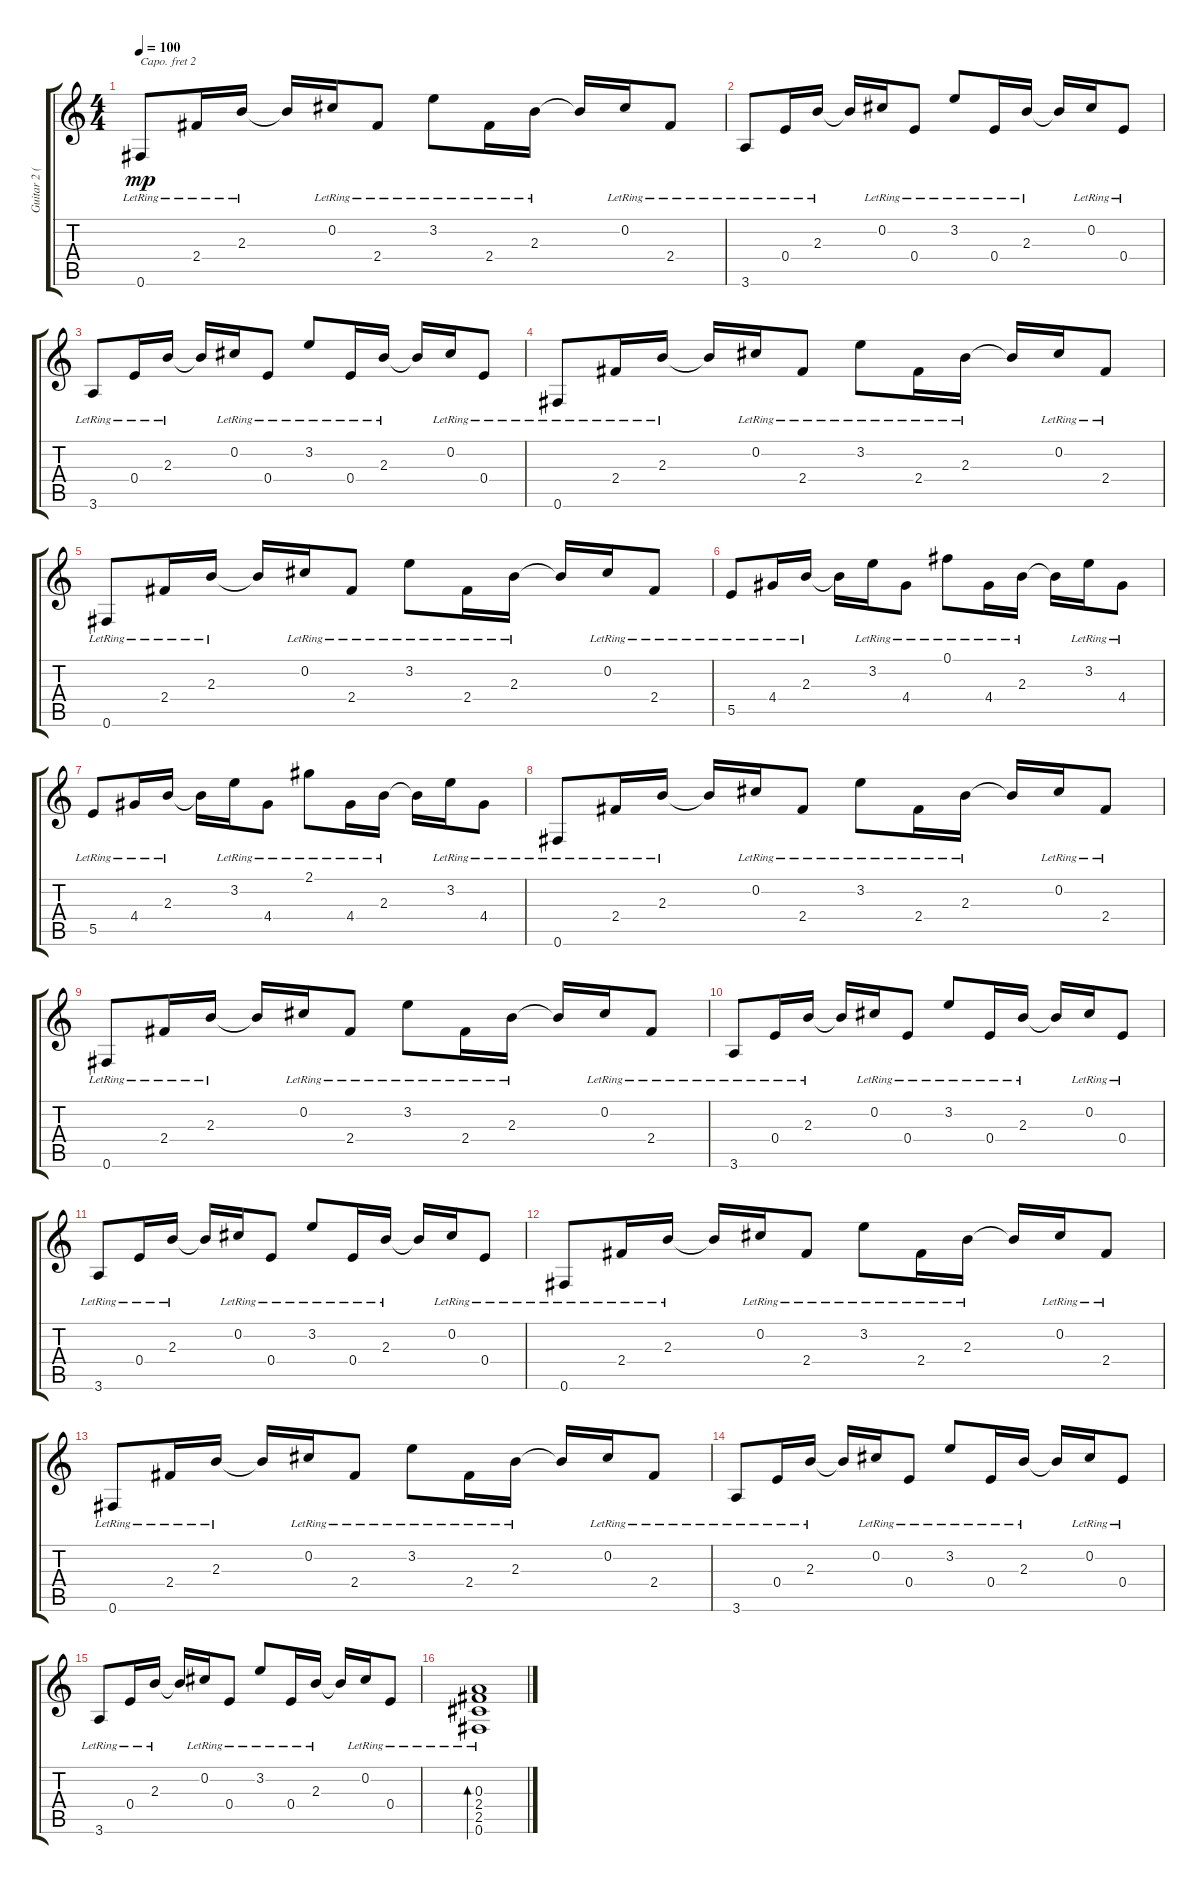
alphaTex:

\track ("Guitar 2 (capo 2nd)" "Guitar 2 (") {instrument acousticguitarsteel}
\staff {score tabs}
\capo 2
\tuning (E4 B3 G3 D3 A2 E2) {hide}
\ts (4 4)
\tempo 100
\clef g2
\ks c
0.6{lr}.8{dy mp} 2.4{lr}.16 2.3{lr}.16 2.3{t}.16 0.2{lr}.16 2.4{lr}.8 3.2{lr}.8 2.4{lr}.16 2.3{lr}.16 2.3{t}.16 0.2{lr}.16 2.4{lr}.8 |
3.6{lr}.8 0.4{lr}.16 2.3{lr}.16 2.3{t}.16 0.2{lr}.16 0.4{lr}.8 3.2{lr}.8 0.4{lr}.16 2.3{lr}.16 2.3{t}.16 0.2{lr}.16 0.4{lr}.8 |
3.6{lr}.8 0.4{lr}.16 2.3{lr}.16 2.3{t}.16 0.2{lr}.16 0.4{lr}.8 3.2{lr}.8 0.4{lr}.16 2.3{lr}.16 2.3{t}.16 0.2{lr}.16 0.4{lr}.8 |
0.6{lr}.8 2.4{lr}.16 2.3{lr}.16 2.3{t}.16 0.2{lr}.16 2.4{lr}.8 3.2{lr}.8 2.4{lr}.16 2.3{lr}.16 2.3{t}.16 0.2{lr}.16 2.4{lr}.8 |
0.6{lr}.8 2.4{lr}.16 2.3{lr}.16 2.3{t}.16 0.2{lr}.16 2.4{lr}.8 3.2{lr}.8 2.4{lr}.16 2.3{lr}.16 2.3{t}.16 0.2{lr}.16 2.4{lr}.8 |
5.5{lr}.8 4.4{lr}.16 2.3{lr}.16 2.3{t}.16 3.2{lr}.16 4.4{lr}.8 0.1{lr}.8 4.4{lr}.16 2.3{lr}.16 2.3{t}.16 3.2{lr}.16 4.4{lr}.8 |
5.5{lr}.8 4.4{lr}.16 2.3{lr}.16 2.3{t}.16 3.2{lr}.16 4.4{lr}.8 2.1{lr}.8 4.4{lr}.16 2.3{lr}.16 2.3{t}.16 3.2{lr}.16 4.4{lr}.8 |
0.6{lr}.8 2.4{lr}.16 2.3{lr}.16 2.3{t}.16 0.2{lr}.16 2.4{lr}.8 3.2{lr}.8 2.4{lr}.16 2.3{lr}.16 2.3{t}.16 0.2{lr}.16 2.4{lr}.8 |
0.6{lr}.8 2.4{lr}.16 2.3{lr}.16 2.3{t}.16 0.2{lr}.16 2.4{lr}.8 3.2{lr}.8 2.4{lr}.16 2.3{lr}.16 2.3{t}.16 0.2{lr}.16 2.4{lr}.8 |
3.6{lr}.8 0.4{lr}.16 2.3{lr}.16 2.3{t}.16 0.2{lr}.16 0.4{lr}.8 3.2{lr}.8 0.4{lr}.16 2.3{lr}.16 2.3{t}.16 0.2{lr}.16 0.4{lr}.8 |
3.6{lr}.8 0.4{lr}.16 2.3{lr}.16 2.3{t}.16 0.2{lr}.16 0.4{lr}.8 3.2{lr}.8 0.4{lr}.16 2.3{lr}.16 2.3{t}.16 0.2{lr}.16 0.4{lr}.8 |
0.6{lr}.8 2.4{lr}.16 2.3{lr}.16 2.3{t}.16 0.2{lr}.16 2.4{lr}.8 3.2{lr}.8 2.4{lr}.16 2.3{lr}.16 2.3{t}.16 0.2{lr}.16 2.4{lr}.8 |
0.6{lr}.8 2.4{lr}.16 2.3{lr}.16 2.3{t}.16 0.2{lr}.16 2.4{lr}.8 3.2{lr}.8 2.4{lr}.16 2.3{lr}.16 2.3{t}.16 0.2{lr}.16 2.4{lr}.8 |
3.6{lr}.8 0.4{lr}.16 2.3{lr}.16 2.3{t}.16 0.2{lr}.16 0.4{lr}.8 3.2{lr}.8 0.4{lr}.16 2.3{lr}.16 2.3{t}.16 0.2{lr}.16 0.4{lr}.8 |
3.6{lr}.8 0.4{lr}.16 2.3{lr}.16 2.3{t}.16 0.2{lr}.16 0.4{lr}.8 3.2{lr}.8 0.4{lr}.16 2.3{lr}.16 2.3{t}.16 0.2{lr}.16 0.4{lr}.8 |
(0.3{lr} 2.4{lr} 2.5{lr} 0.6{lr}).1{bd 60}
